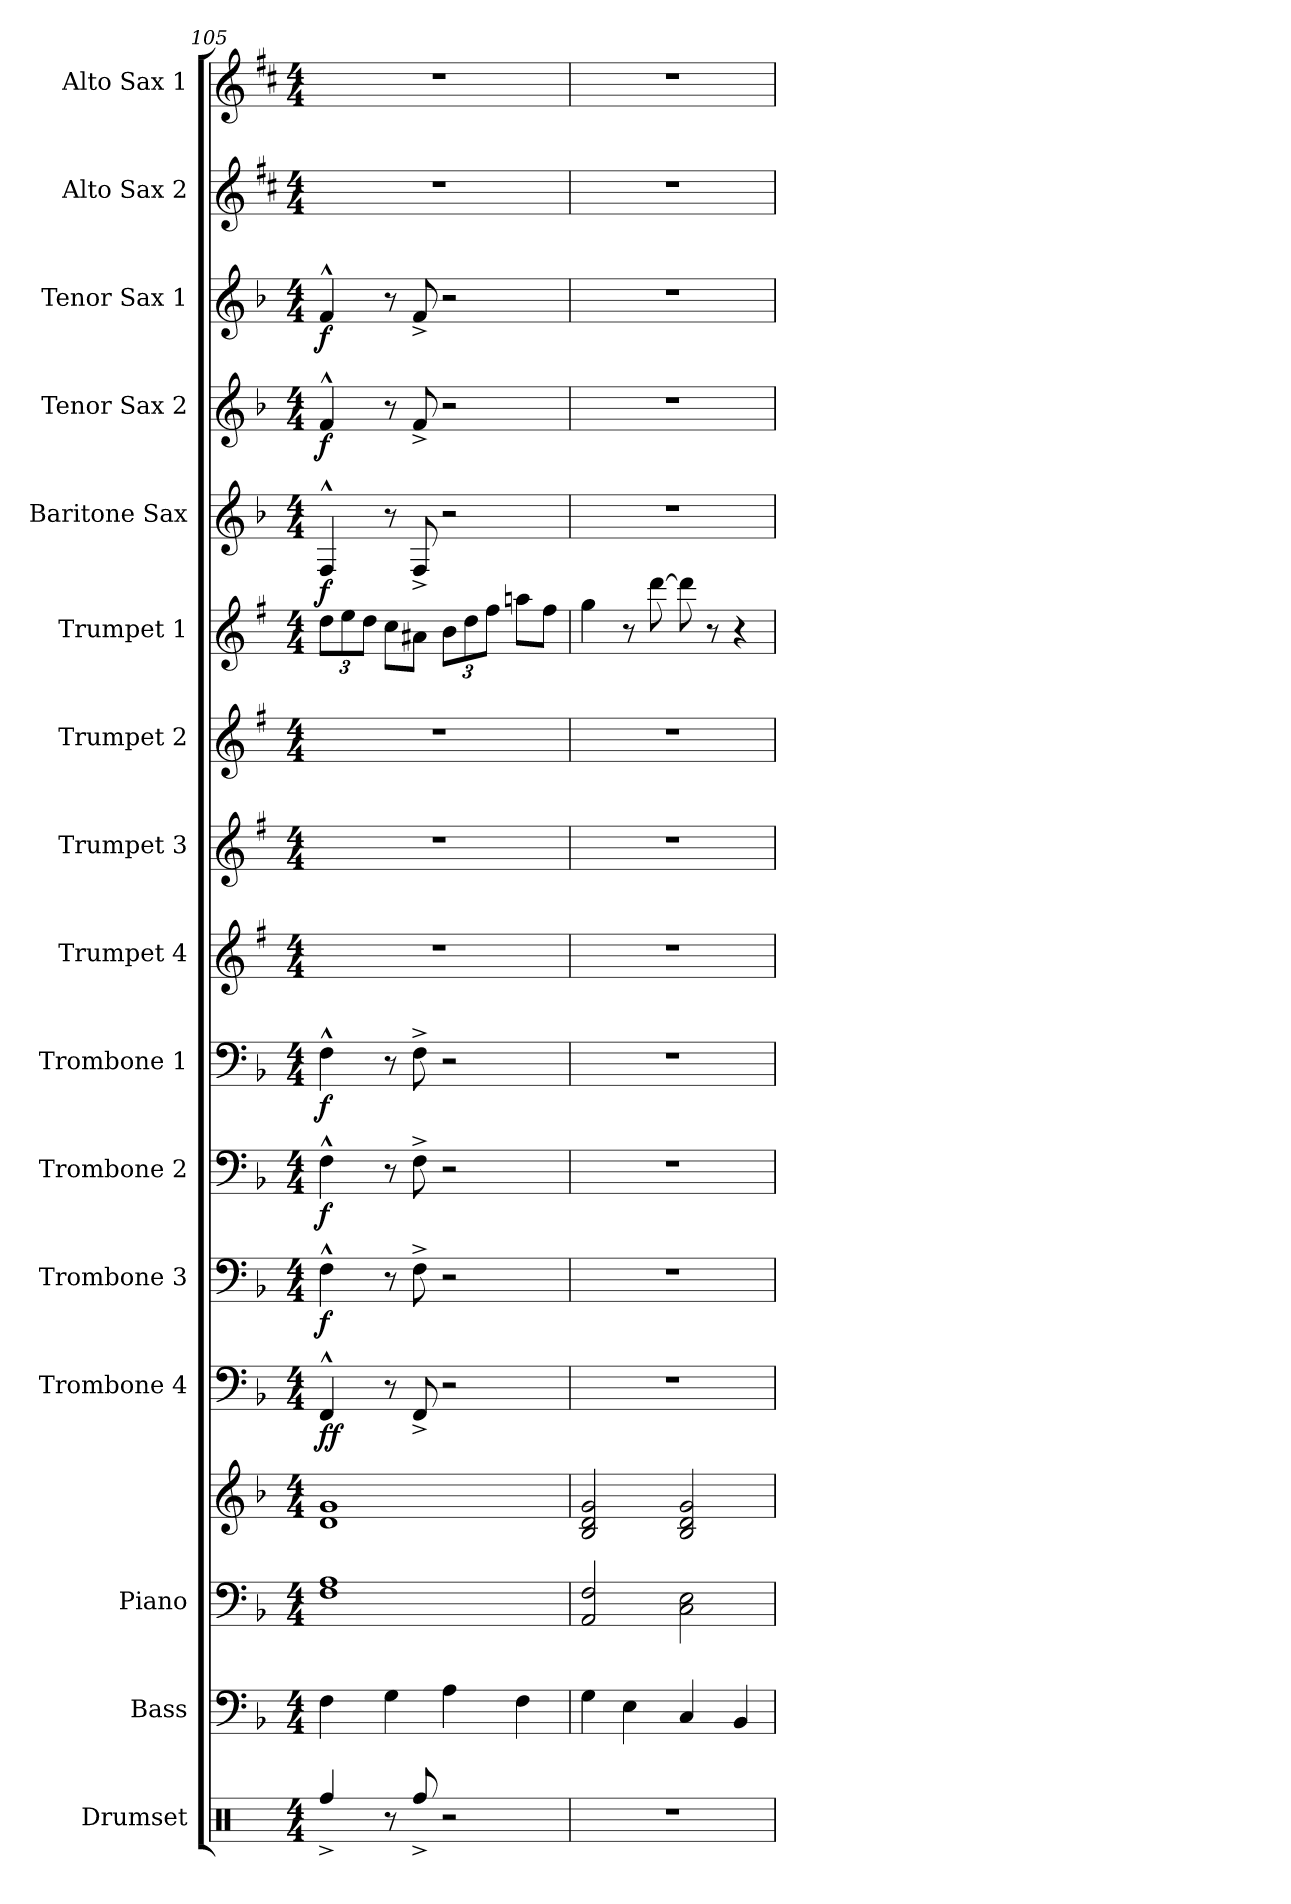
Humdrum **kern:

**kern	**kern	**kern	**kern	**kern	**dynam	**kern	**dynam	**kern	**dynam	**kern	**dynam	**kern	**kern	**kern	**kern	**kern	**dynam	**kern	**dynam	**kern	**dynam	**kern	**kern
*part16	*part15	*part14	*part14	*part13	*part13	*part12	*part12	*part11	*part11	*part10	*part10	*part9	*part8	*part7	*part6	*part5	*part5	*part4	*part4	*part3	*part3	*part2	*part1
*staff17	*staff16	*staff15	*staff14	*staff13	*staff13	*staff12	*staff12	*staff11	*staff11	*staff10	*staff10	*staff9	*staff8	*staff7	*staff6	*staff5	*staff5	*staff4	*staff4	*staff3	*staff3	*staff2	*staff1
*I"Drumset	*I"Bass	*I"Piano	*	*I"Trombone 4	*	*I"Trombone 3	*	*I"Trombone 2	*	*I"Trombone 1	*	*I"Trumpet 4	*I"Trumpet 3	*I"Trumpet 2	*I"Trumpet 1	*I"Baritone Sax	*	*I"Tenor Sax 2	*	*I"Tenor Sax 1	*	*I"Alto Sax 2	*I"Alto Sax 1
*I'Drs.	*I'Bass	*I'Piano	*	*I'Tbn. 4	*	*I'Tbn. 3	*	*I'Tbn. 2	*	*I'Tbn. 1	*	*I'Tpt. 4	*I'Tpt. 3	*I'Tpt. 2	*I'Tpt. 1	*I'Bari	*	*I'Tenor 2	*	*I'Tenor 1	*	*I'Alto 2	*I'Alto 1
*clefX	*clefF4	*clefF4	*clefG2	*clefF4	*	*clefF4	*	*clefF4	*	*clefF4	*	*clefG2	*clefG2	*clefG2	*clefG2	*clefG2	*	*clefG2	*	*clefG2	*	*clefG2	*clefG2
*	*ITrd7c12	*	*	*	*	*	*	*	*	*	*	*ITrd1c2	*ITrd1c2	*ITrd1c2	*ITrd1c2	*ITrd12c21	*	*ITrd8c14	*	*ITrd8c14	*	*ITrd5c9	*ITrd5c9
*k[]	*k[b-]	*k[b-]	*k[b-]	*k[b-]	*	*k[b-]	*	*k[b-]	*	*k[b-]	*	*k[b-]	*k[b-]	*k[b-]	*k[b-]	*k[b-]	*	*k[b-]	*	*k[b-]	*	*k[b-]	*k[b-]
*M4/4	*M4/4	*M4/4	*M4/4	*M4/4	*	*M4/4	*	*M4/4	*	*M4/4	*	*M4/4	*M4/4	*M4/4	*M4/4	*M4/4	*	*M4/4	*	*M4/4	*	*M4/4	*M4/4
=105	=105	=105	=105	=105	=105	=105	=105	=105	=105	=105	=105	=105	=105	=105	=105	=105	=105	=105	=105	=105	=105	=105	=105
*^	*	*	*	*	*	*	*	*	*	*	*	*	*	*	*	*	*	*	*	*	*	*	*
*	*	*	*	*	*	*	*	*	*	*	*	*	*	*	*	*Xbrackettup	*	*	*	*	*	*	*	*
!	!	!	!	!	!	!LO:DY:b	!	!LO:DY:b	!	!LO:DY:b	!	!LO:DY:b	!	!	!	!	!	!LO:DY:b	!	!LO:DY:b	!	!LO:DY:b	!	!
4Rff^/	4R\	4FF\	1F 1A	1d 1g	4FF^^/	ff	4F^^\	f	4F^^\	f	4F^^\	f	1r	1r	1r	12cc\L	4FF^^/	f	4F^^/	f	4F^^/	f	1r	1r
.	.	.	.	.	.	.	.	.	.	.	.	.	.	.	.	12dd\	.	.	.	.	.	.	.	.
.	.	.	.	.	.	.	.	.	.	.	.	.	.	.	.	12cc\J	.	.	.	.	.	.	.	.
8r	4R\	4GG\	.	.	8r	.	8r	.	8r	.	8r	.	.	.	.	8b-\L	8r	.	8r	.	8r	.	.	.
8Rff^/	.	.	.	.	8FF^/	.	8F^\	.	8F^\	.	8F^\	.	.	.	.	8g#X\J	8FF^/	.	8F^/	.	8F^/	.	.	.
2r	4R\	4AA\	.	.	2r	.	2r	.	2r	.	2r	.	.	.	.	12a\L	2r	.	2r	.	2r	.	.	.
.	.	.	.	.	.	.	.	.	.	.	.	.	.	.	.	12cc\	.	.	.	.	.	.	.	.
.	.	.	.	.	.	.	.	.	.	.	.	.	.	.	.	12ee\J	.	.	.	.	.	.	.	.
.	4R\	4FF\	.	.	.	.	.	.	.	.	.	.	.	.	.	8ggn\L	.	.	.	.	.	.	.	.
.	.	.	.	.	.	.	.	.	.	.	.	.	.	.	.	8ee\J	.	.	.	.	.	.	.	.
*v	*v	*	*	*	*	*	*	*	*	*	*	*	*	*	*	*	*	*	*	*	*	*	*	*
=106	=106	=106	=106	=106	=106	=106	=106	=106	=106	=106	=106	=106	=106	=106	=106	=106	=106	=106	=106	=106	=106	=106	=106
1r	4GG\	2AA/ 2F/	2B-/ 2d/ 2g/	1r	.	1r	.	1r	.	1r	.	1r	1r	1r	4ff\	1r	.	1r	.	1r	.	1r	1r
.	4EE\	.	.	.	.	.	.	.	.	.	.	.	.	.	8r	.	.	.	.	.	.	.	.
.	.	.	.	.	.	.	.	.	.	.	.	.	.	.	[8ccc\	.	.	.	.	.	.	.	.
.	4CC/	2C\ 2E\	2B-/ 2d/ 2g/	.	.	.	.	.	.	.	.	.	.	.	8ccc\]	.	.	.	.	.	.	.	.
.	.	.	.	.	.	.	.	.	.	.	.	.	.	.	8r	.	.	.	.	.	.	.	.
.	4BBB-/	.	.	.	.	.	.	.	.	.	.	.	.	.	4r	.	.	.	.	.	.	.	.
=	=	=	=	=	=	=	=	=	=	=	=	=	=	=	=	=	=	=	=	=	=	=	=
*-	*-	*-	*-	*-	*-	*-	*-	*-	*-	*-	*-	*-	*-	*-	*-	*-	*-	*-	*-	*-	*-	*-	*-
